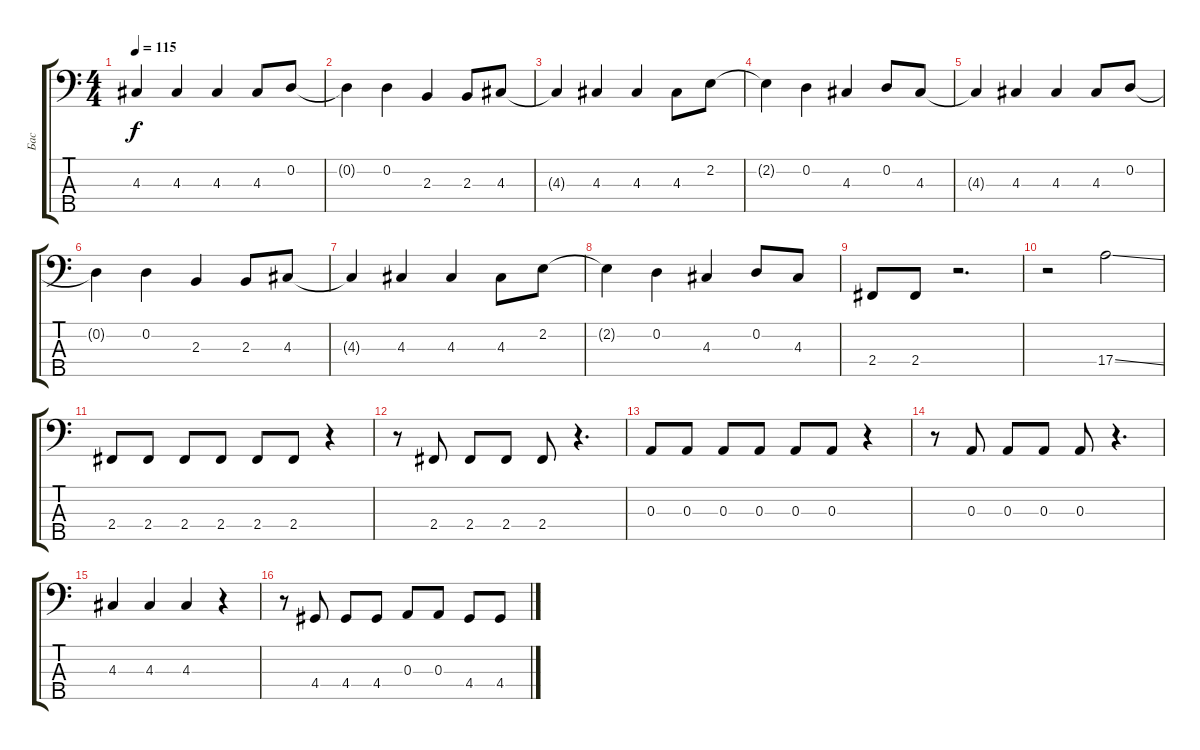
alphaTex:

\track ("Бас" "Бас") {instrument electricbassfinger}
\staff {score tabs}
\tuning (G2 D2 A1 E1 B0) {hide}
\ts (4 4)
\tempo 115
\clef f4
\ks c
4.3.4{dy f} 4.3.4 4.3.4 4.3.8 0.2.8 |
0.2{t}.4 0.2.4 2.3.4 2.3.8 4.3.8 |
4.3{t}.4 4.3.4 4.3.4 4.3.8 2.2.8 |
2.2{t}.4 0.2.4 4.3.4 0.2.8 4.3.8 |
4.3{t}.4 4.3.4 4.3.4 4.3.8 0.2.8 |
0.2{t}.4 0.2.4 2.3.4 2.3.8 4.3.8 |
4.3{t}.4 4.3.4 4.3.4 4.3.8 2.2.8 |
2.2{t}.4 0.2.4 4.3.4 0.2.8 4.3.8 |
2.4.8 2.4.8 r.2{d} |
r.2 17.4{ss}.2 |
2.4.8{volume 13} 2.4.8 2.4.8 2.4.8 2.4.8 2.4.8 r.4 |
r.8 2.4.8 2.4.8 2.4.8 2.4.8 r.4{d} |
0.3.8 0.3.8 0.3.8 0.3.8 0.3.8 0.3.8 r.4 |
r.8 0.3.8 0.3.8 0.3.8 0.3.8 r.4{d} |
4.3.4 4.3.4 4.3.4 r.4 |
r.8 4.4.8 4.4.8 4.4.8 0.3.8 0.3.8 4.4.8 4.4.8
